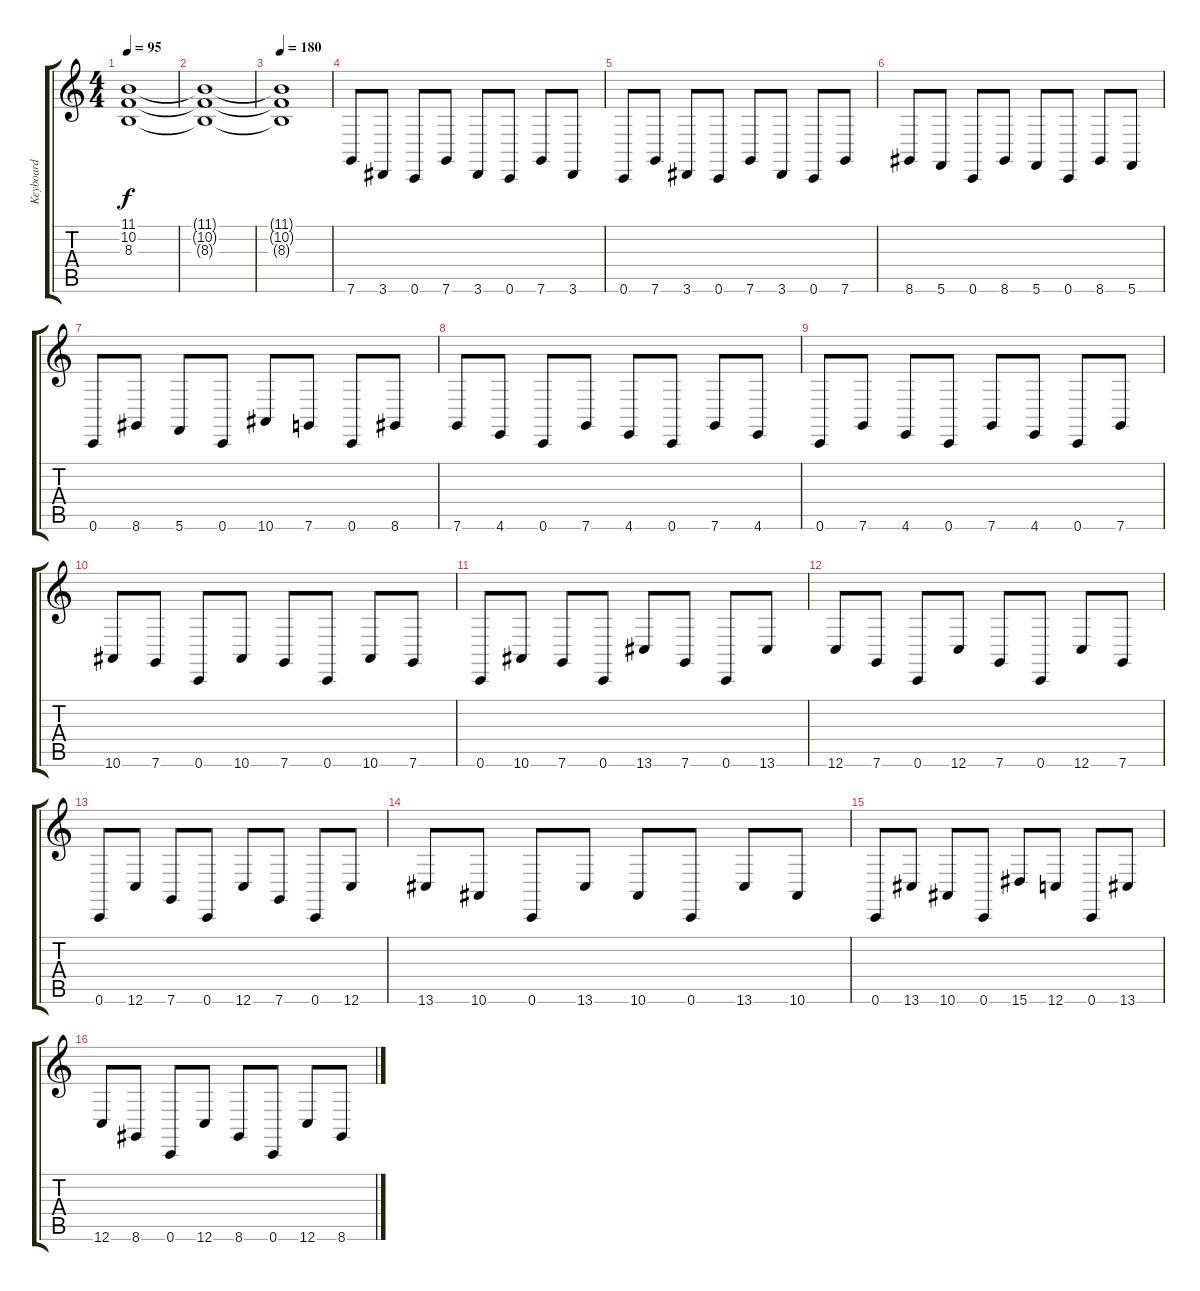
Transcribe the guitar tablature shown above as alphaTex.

\track ("Keyboard" "Keyboard") {instrument lead2sawtooth}
\staff {score tabs}
\tuning (C4 G3 Eb3 Bb2 F2 C2) {hide}
\ts (4 4)
\tempo 95
\clef g2
\ks c
(11.1 10.2 8.3).1{dy f} |
(11.1{t} 10.2{t} 8.3{t}).1 |
\tempo 180
(11.1{t} 10.2{t} 8.3{t}).1 |
7.6.8{volume 12 instrument lead2sawtooth} 3.6.8 0.6.8 7.6.8 3.6.8 0.6.8 7.6.8 3.6.8 |
0.6.8 7.6.8 3.6.8 0.6.8 7.6.8 3.6.8 0.6.8 7.6.8 |
8.6.8 5.6.8 0.6.8 8.6.8 5.6.8 0.6.8 8.6.8 5.6.8 |
0.6.8 8.6.8 5.6.8 0.6.8 10.6.8 7.6.8 0.6.8 8.6.8 |
7.6.8 4.6.8 0.6.8 7.6.8 4.6.8 0.6.8 7.6.8 4.6.8 |
0.6.8 7.6.8 4.6.8 0.6.8 7.6.8 4.6.8 0.6.8 7.6.8 |
10.6.8 7.6.8 0.6.8 10.6.8 7.6.8 0.6.8 10.6.8 7.6.8 |
0.6.8 10.6.8 7.6.8 0.6.8 13.6.8 7.6.8 0.6.8 13.6.8 |
12.6.8 7.6.8 0.6.8 12.6.8 7.6.8 0.6.8 12.6.8 7.6.8 |
0.6.8 12.6.8 7.6.8 0.6.8 12.6.8 7.6.8 0.6.8 12.6.8 |
13.6.8 10.6.8 0.6.8 13.6.8 10.6.8 0.6.8 13.6.8 10.6.8 |
0.6.8 13.6.8 10.6.8 0.6.8 15.6.8 12.6.8 0.6.8 13.6.8 |
12.6.8 8.6.8 0.6.8 12.6.8 8.6.8 0.6.8 12.6.8 8.6.8
